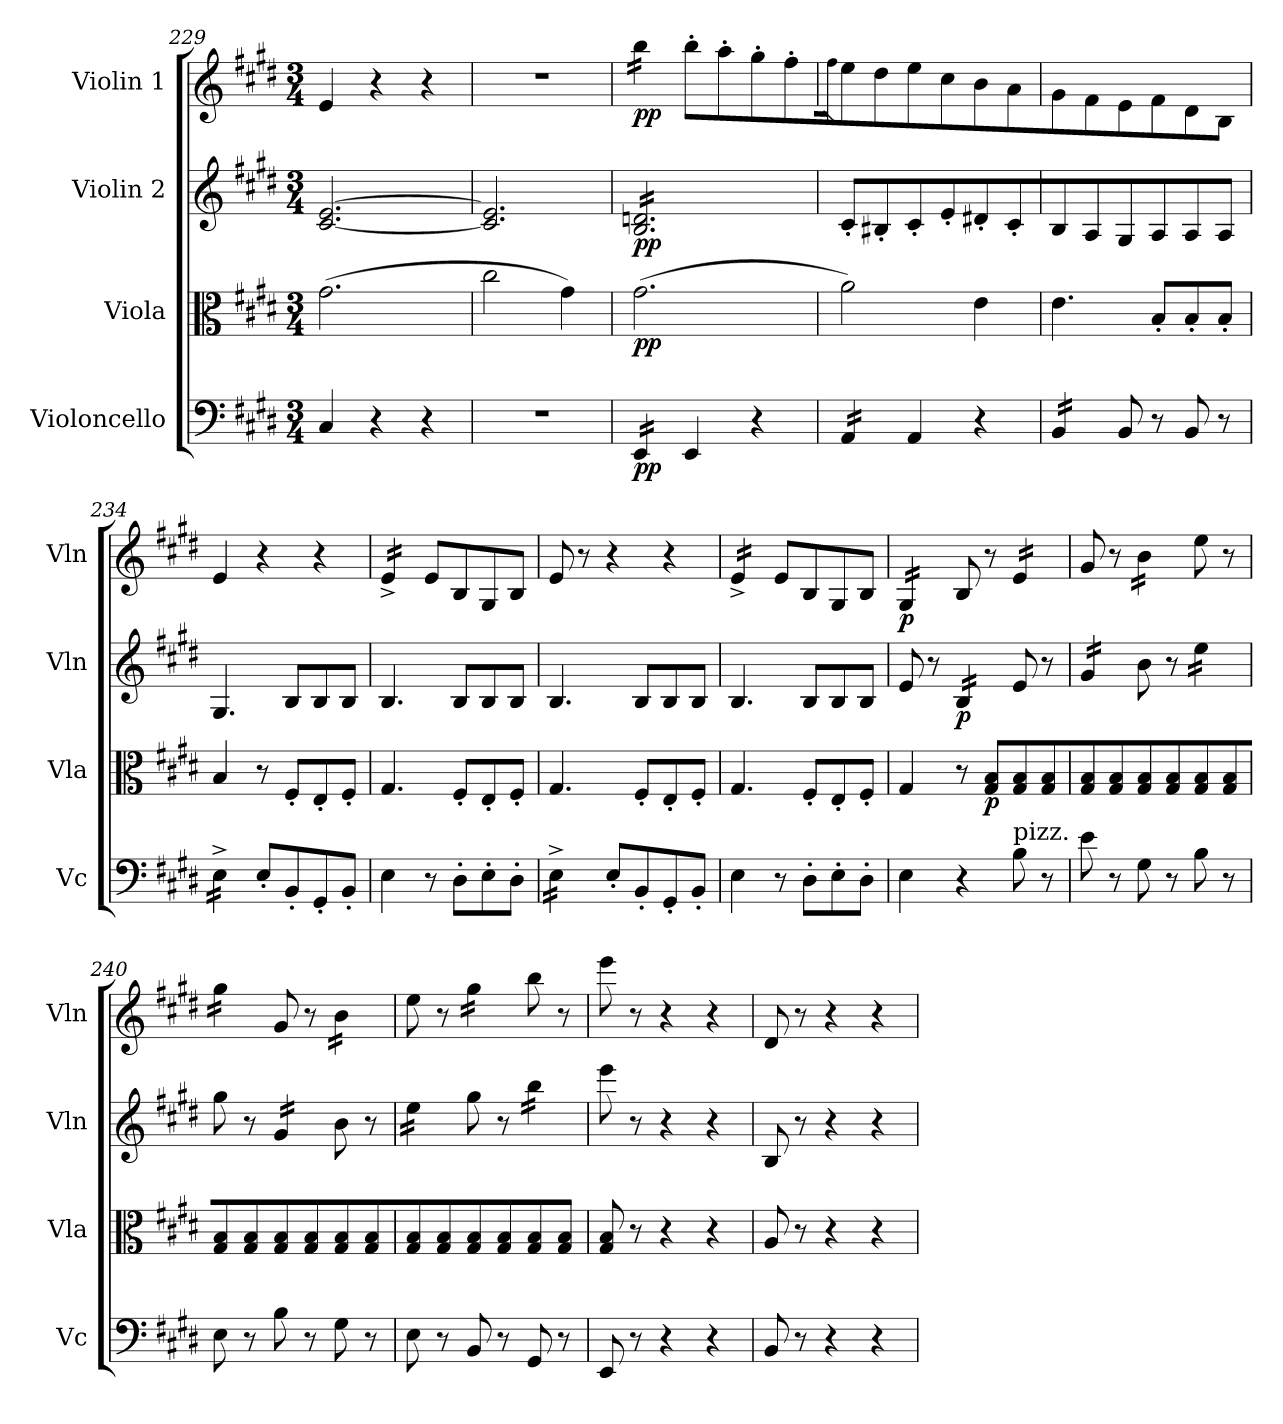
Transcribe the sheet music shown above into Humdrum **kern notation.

**kern	**dynam	**kern	**dynam	**kern	**dynam	**kern	**dynam
*part4	*part4	*part3	*part3	*part2	*part2	*part1	*part1
*staff4	*staff4	*staff3	*staff3	*staff2	*staff2	*staff1	*staff1
*I"Violoncello	*	*I"Viola	*	*I"Violin 2	*	*I"Violin 1	*
*I'Vc	*	*I'Vla	*	*I'Vln	*	*I'Vln	*
*clefF4	*	*clefC3	*	*clefG2	*	*clefG2	*
*k[f#c#g#d#]	*	*k[f#c#g#d#]	*	*k[f#c#g#d#]	*	*k[f#c#g#d#]	*
*M3/4	*	*M3/4	*	*M3/4	*	*M3/4	*
=229	=229	=229	=229	=229	=229	=229	=229
4C#/	.	(2.g#\	.	[2.c#/ [2.e/	.	4e/	.
4r	.	.	.	.	.	4r	.
4r	.	.	.	.	.	4r	.
=230	=230	=230	=230	=230	=230	=230	=230
2.r	.	2cc#\	.	2.c#/] 2.e/]	.	2.r	.
.	.	4g#\)	.	.	.	.	.
=231	=231	=231	=231	=231	=231	=231	=231
!LO:TX:a:t=arco	!	!	!	!	!	!	!
!	!LO:DY:b	!	!LO:DY:b	!	!LO:DY:b	!	!LO:DY:b
*tremolo	*	*	*	*	*	*	*
*	*	*	*	*tremolo	*	*	*
*	*	*	*	*	*	*tremolo	*
16EE/LL	pp	(2.g#\	pp	16B/ 16dn/LL	pp	16bb\LL	pp
16EE/	.	.	.	16B/ 16dn/	.	16bb\	.
16EE/	.	.	.	16B/ 16dn/	.	16bb\	.
16EE/JJ	.	.	.	16B/ 16dn/	.	16bb\JJ	.
*	*	*	*	*	*	*Xtremolo	*
*Xtremolo	*	*	*	*	*	*	*
4EE/	.	.	.	16B/ 16dn/	.	8bb'\L	.
.	.	.	.	16B/ 16dn/	.	.	.
.	.	.	.	16B/ 16dn/	.	8aa'\	.
.	.	.	.	16B/ 16dn/	.	.	.
4r	.	.	.	16B/ 16dn/	.	8gg#'\	.
.	.	.	.	16B/ 16dn/	.	.	.
.	.	.	.	16B/ 16dn/	.	8ff#'\	.
.	.	.	.	16B/ 16dn/JJ	.	.	.
*	*	*	*	*Xtremolo	*	*	*
=232	=232	=232	=232	=232	=232	=232	=232
.	.	.	.	.	.	16qff#/	.
*tremolo	*	*	*	*	*	*	*
16AA/LL	.	2a\)	.	8c#'/L	.	8ee\	.
16AA/	.	.	.	.	.	.	.
16AA/	.	.	.	8B#X'/	.	8dd#\	.
16AA/JJ	.	.	.	.	.	.	.
*Xtremolo	*	*	*	*	*	*	*
4AA/	.	.	.	8c#'/	.	8ee\	.
.	.	.	.	8e'/	.	8cc#\	.
4r	.	4e\	.	8d#X'/	.	8b\	.
.	.	.	.	8c#'/	.	8a\	.
=233	=233	=233	=233	=233	=233	=233	=233
*tremolo	*	*	*	*	*	*	*
16BB/LL	.	4.e\	.	8B/	.	8g#\	.
16BB/	.	.	.	.	.	.	.
16BB/	.	.	.	8A/	.	8f#\	.
16BB/JJ	.	.	.	.	.	.	.
*Xtremolo	*	*	*	*	*	*	*
8BB/	.	.	.	8G#/	.	8e\	.
8r	.	8B'/L	.	8A/	.	8f#\	.
8BB/	.	8B'/	.	8A/	.	8d#\	.
8r	.	8B'/J	.	8A/J	.	8B\J	.
!!LO:LB:g=z
=234	=234	=234	=234	=234	=234	=234	=234
*tremolo	*	*	*	*	*	*	*
16E^\LL	.	4B/	.	4.G#/	.	4e/	.
16E^\	.	.	.	.	.	.	.
16E^\	.	.	.	.	.	.	.
16E^\JJ	.	.	.	.	.	.	.
*Xtremolo	*	*	*	*	*	*	*
8E'/L	.	8r	.	.	.	4r	.
8BB'/	.	8F#'/L	.	8B/L	.	.	.
8GG#'/	.	8E'/	.	8B/	.	4r	.
8BB'/J	.	8F#'/J	.	8B/J	.	.	.
!!LO:LB:g=z
=235	=235	=235	=235	=235	=235	=235	=235
*	*	*	*	*	*	*tremolo	*
4E\	.	4.G#/	.	4.B/	.	16e^/LL	.
.	.	.	.	.	.	16e^/	.
.	.	.	.	.	.	16e^/	.
.	.	.	.	.	.	16e^/JJ	.
*	*	*	*	*	*	*Xtremolo	*
8r	.	.	.	.	.	8e/L	.
8D#'\L	.	8F#'/L	.	8B/L	.	8B/	.
8E'\	.	8E'/	.	8B/	.	8G#/	.
8D#'\J	.	8F#'/J	.	8B/J	.	8B/J	.
=236	=236	=236	=236	=236	=236	=236	=236
*tremolo	*	*	*	*	*	*	*
16E^\LL	.	4.G#/	.	4.B/	.	8e/	.
16E^\	.	.	.	.	.	.	.
16E^\	.	.	.	.	.	8r	.
16E^\JJ	.	.	.	.	.	.	.
*Xtremolo	*	*	*	*	*	*	*
8E'/L	.	.	.	.	.	4r	.
8BB'/	.	8F#'/L	.	8B/L	.	.	.
8GG#'/	.	8E'/	.	8B/	.	4r	.
8BB'/J	.	8F#'/J	.	8B/J	.	.	.
=237	=237	=237	=237	=237	=237	=237	=237
*	*	*	*	*	*	*tremolo	*
4E\	.	4.G#/	.	4.B/	.	16e^/LL	.
.	.	.	.	.	.	16e^/	.
.	.	.	.	.	.	16e^/	.
.	.	.	.	.	.	16e^/JJ	.
*	*	*	*	*	*	*Xtremolo	*
8r	.	.	.	.	.	8e/L	.
8D#'\L	.	8F#'/L	.	8B/L	.	8B/	.
8E'\	.	8E'/	.	8B/	.	8G#/	.
8D#'\J	.	8F#'/J	.	8B/J	.	8B/J	.
=238	=238	=238	=238	=238	=238	=238	=238
!	!	!	!	!	!	!	!LO:DY:b
*	*	*	*	*	*	*tremolo	*
4E\	.	4G#/	.	8e/	.	16G#/LL	p
.	.	.	.	.	.	16G#/	.
.	.	.	.	8r	.	16G#/	.
.	.	.	.	.	.	16G#/JJ	.
*	*	*	*	*	*	*Xtremolo	*
!	!	!	!	!	!LO:DY:b	!	!
*	*	*	*	*tremolo	*	*	*
4r	.	8r	.	16B/LL	p	8B/	.
.	.	.	.	16B/	.	.	.
!	!	!	!LO:DY:b	!	!	!	!
.	.	8G#/ 8B/L	p	16B/	.	8r	.
.	.	.	.	16B/JJ	.	.	.
*	*	*	*	*Xtremolo	*	*	*
!LO:TX:a:t=pizz.	!	!	!	!	!	!	!
*	*	*	*	*	*	*tremolo	*
8B\	.	8G#/ 8B/	.	8e/	.	16e/LL	.
.	.	.	.	.	.	16e/	.
8r	.	8G#/ 8B/	.	8r	.	16e/	.
.	.	.	.	.	.	16e/JJ	.
*	*	*	*	*	*	*Xtremolo	*
=239	=239	=239	=239	=239	=239	=239	=239
*	*	*	*	*tremolo	*	*	*
8e\	.	8G#/ 8B/	.	16g#/LL	.	8g#/	.
.	.	.	.	16g#/	.	.	.
8r	.	8G#/ 8B/	.	16g#/	.	8r	.
.	.	.	.	16g#/JJ	.	.	.
*	*	*	*	*Xtremolo	*	*	*
*	*	*	*	*	*	*tremolo	*
8G#\	.	8G#/ 8B/	.	8b\	.	16b\LL	.
.	.	.	.	.	.	16b\	.
8r	.	8G#/ 8B/	.	8r	.	16b\	.
.	.	.	.	.	.	16b\JJ	.
*	*	*	*	*	*	*Xtremolo	*
*	*	*	*	*tremolo	*	*	*
8B\	.	8G#/ 8B/	.	16ee\LL	.	8ee\	.
.	.	.	.	16ee\	.	.	.
8r	.	8G#/ 8B/	.	16ee\	.	8r	.
.	.	.	.	16ee\JJ	.	.	.
*	*	*	*	*Xtremolo	*	*	*
=240	=240	=240	=240	=240	=240	=240	=240
*	*	*	*	*	*	*tremolo	*
8E\	.	8G#/ 8B/	.	8gg#\	.	16gg#\LL	.
.	.	.	.	.	.	16gg#\	.
8r	.	8G#/ 8B/	.	8r	.	16gg#\	.
.	.	.	.	.	.	16gg#\JJ	.
*	*	*	*	*	*	*Xtremolo	*
*	*	*	*	*tremolo	*	*	*
8B\	.	8G#/ 8B/	.	16g#/LL	.	8g#/	.
.	.	.	.	16g#/	.	.	.
8r	.	8G#/ 8B/	.	16g#/	.	8r	.
.	.	.	.	16g#/JJ	.	.	.
*	*	*	*	*Xtremolo	*	*	*
*	*	*	*	*	*	*tremolo	*
8G#\	.	8G#/ 8B/	.	8b\	.	16b\LL	.
.	.	.	.	.	.	16b\	.
8r	.	8G#/ 8B/	.	8r	.	16b\	.
.	.	.	.	.	.	16b\JJ	.
*	*	*	*	*	*	*Xtremolo	*
=241	=241	=241	=241	=241	=241	=241	=241
*	*	*	*	*tremolo	*	*	*
8E\	.	8G#/ 8B/	.	16ee\LL	.	8ee\	.
.	.	.	.	16ee\	.	.	.
8r	.	8G#/ 8B/	.	16ee\	.	8r	.
.	.	.	.	16ee\JJ	.	.	.
*	*	*	*	*Xtremolo	*	*	*
*	*	*	*	*	*	*tremolo	*
8BB/	.	8G#/ 8B/	.	8gg#\	.	16gg#\LL	.
.	.	.	.	.	.	16gg#\	.
8r	.	8G#/ 8B/	.	8r	.	16gg#\	.
.	.	.	.	.	.	16gg#\JJ	.
*	*	*	*	*	*	*Xtremolo	*
*	*	*	*	*tremolo	*	*	*
8GG#/	.	8G#/ 8B/	.	16bb\LL	.	8bb\	.
.	.	.	.	16bb\	.	.	.
8r	.	8G#/ 8B/J	.	16bb\	.	8r	.
.	.	.	.	16bb\JJ	.	.	.
*	*	*	*	*Xtremolo	*	*	*
=242	=242	=242	=242	=242	=242	=242	=242
8EE/	.	8G#/ 8B/	.	8eee\	.	8eee\	.
8r	.	8r	.	8r	.	8r	.
4r	.	4r	.	4r	.	4r	.
4r	.	4r	.	4r	.	4r	.
=243	=243	=243	=243	=243	=243	=243	=243
8BB/	.	8A/	.	8B/	.	8d#/	.
8r	.	8r	.	8r	.	8r	.
4r	.	4r	.	4r	.	4r	.
4r	.	4r	.	4r	.	4r	.
=	=	=	=	=	=	=	=
*-	*-	*-	*-	*-	*-	*-	*-
